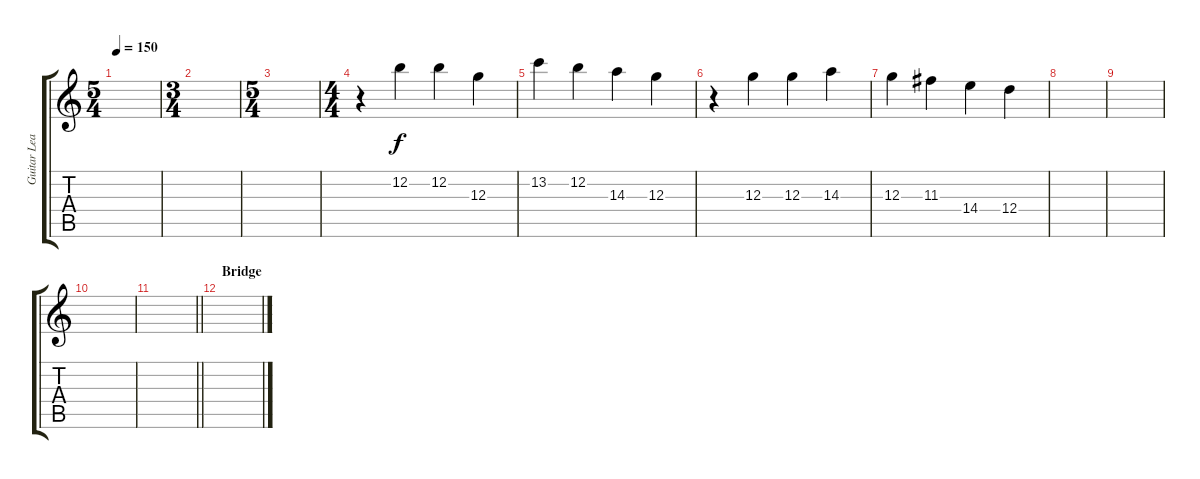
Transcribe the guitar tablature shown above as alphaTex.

\track ("Guitar Lead" "Guitar Lea") {instrument distortionguitar}
\staff {score tabs}
\tuning (E4 B3 G3 D3 A2 E2) {hide}
\ts (5 4)
\tempo 150
\clef g2
\ks c
|
\ts (3 4)
|
\ts (5 4)
|
\ts (4 4)
r.4 12.2.4 12.2.4 12.3.4 |
13.2.4 12.2.4 14.3.4 12.3.4 |
r.4 12.3.4 12.3.4 14.3.4 |
12.3.4 11.3.4 14.4.4 12.4.4 |
|
|
|
\barLineRight lightlight
|
\section ("" "Bridge")
